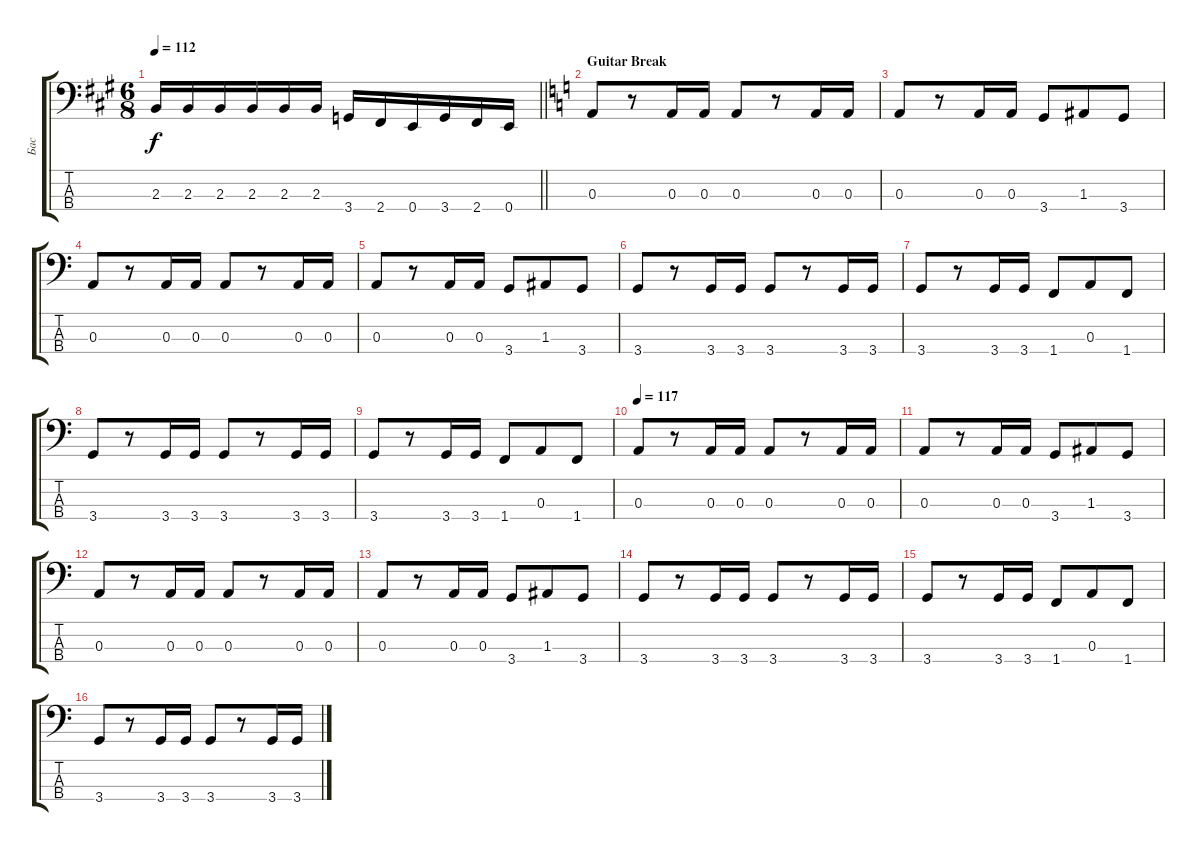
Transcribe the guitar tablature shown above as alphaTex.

\track ("Бас" "Бас") {instrument electricbassfinger}
\staff {score tabs}
\tuning (G2 D2 A1 E1) {hide}
\ts (6 8)
\tempo 112
\clef f4
\barLineRight lightlight
\ks f#minor
2.3.16{dy f} 2.3.16 2.3.16 2.3.16 2.3.16 2.3.16 3.4.16 2.4.16 0.4.16 3.4.16 2.4.16 0.4.16 |
\section ("" "Guitar Break")
\ks aminor
0.3.8 r.8 0.3.16 0.3.16 0.3.8 r.8 0.3.16 0.3.16 |
0.3.8 r.8 0.3.16 0.3.16 3.4.8 1.3.8 3.4.8 |
0.3.8 r.8 0.3.16 0.3.16 0.3.8 r.8 0.3.16 0.3.16 |
0.3.8 r.8 0.3.16 0.3.16 3.4.8 1.3.8 3.4.8 |
3.4.8 r.8 3.4.16 3.4.16 3.4.8 r.8 3.4.16 3.4.16 |
3.4.8 r.8 3.4.16 3.4.16 1.4.8 0.3.8 1.4.8 |
3.4.8 r.8 3.4.16 3.4.16 3.4.8 r.8 3.4.16 3.4.16 |
3.4.8 r.8 3.4.16 3.4.16 1.4.8 0.3.8 1.4.8 |
\tempo 117
0.3.8 r.8 0.3.16 0.3.16 0.3.8 r.8 0.3.16 0.3.16 |
0.3.8 r.8 0.3.16 0.3.16 3.4.8 1.3.8 3.4.8 |
0.3.8 r.8 0.3.16 0.3.16 0.3.8 r.8 0.3.16 0.3.16 |
0.3.8 r.8 0.3.16 0.3.16 3.4.8 1.3.8 3.4.8 |
3.4.8 r.8 3.4.16 3.4.16 3.4.8 r.8 3.4.16 3.4.16 |
3.4.8 r.8 3.4.16 3.4.16 1.4.8 0.3.8 1.4.8 |
3.4.8 r.8 3.4.16 3.4.16 3.4.8 r.8 3.4.16 3.4.16
